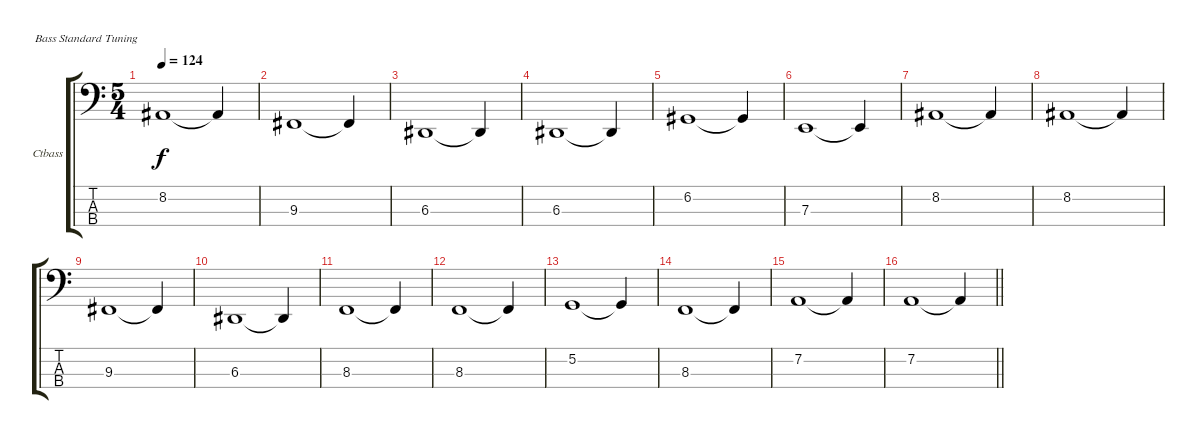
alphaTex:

\bracketExtendMode groupsimilarinstruments
\firstSystemTrackNameOrientation horizontal
\otherSystemsTrackNameOrientation horizontal
\track ("Contrabass" "Ctbass") {instrument contrabass}
\staff {score tabs}
\tuning (G2 D2 A1 E1)
\displaytranspose 0
\ts (5 4)
\tempo 124
\clef f4
\scale
0.333333
\ks aminor
8.2.1{dy f} 8.2{t}.4 |
\scale
0.333333 9.3.1 9.3{t}.4 |
\scale
0.333333 6.3.1 6.3{t}.4 |
\scale
0.333333 6.3.1 6.3{t}.4 |
\scale
0.333333 6.2.1 6.2{t}.4 |
\scale
0.333333 7.3.1 7.3{t}.4 |
\scale
0.333333 8.2.1 8.2{t}.4 |
\scale
0.333333 8.2.1 8.2{t}.4 |
\scale
0.333333 9.3.1 9.3{t}.4 |
\scale
0.333333 6.3.1 6.3{t}.4 |
\scale
0.333333 8.3.1 8.3{t}.4 |
\scale
0.333333 8.3.1 8.3{t}.4 |
\scale
0.333333 5.2.1 5.2{t}.4 |
\scale
0.333333 8.3.1 8.3{t}.4 |
\scale
0.333333 7.2.1 7.2{t}.4 |
\scale
0.333333
\barLineRight lightlight
7.2.1 7.2{t}.4
